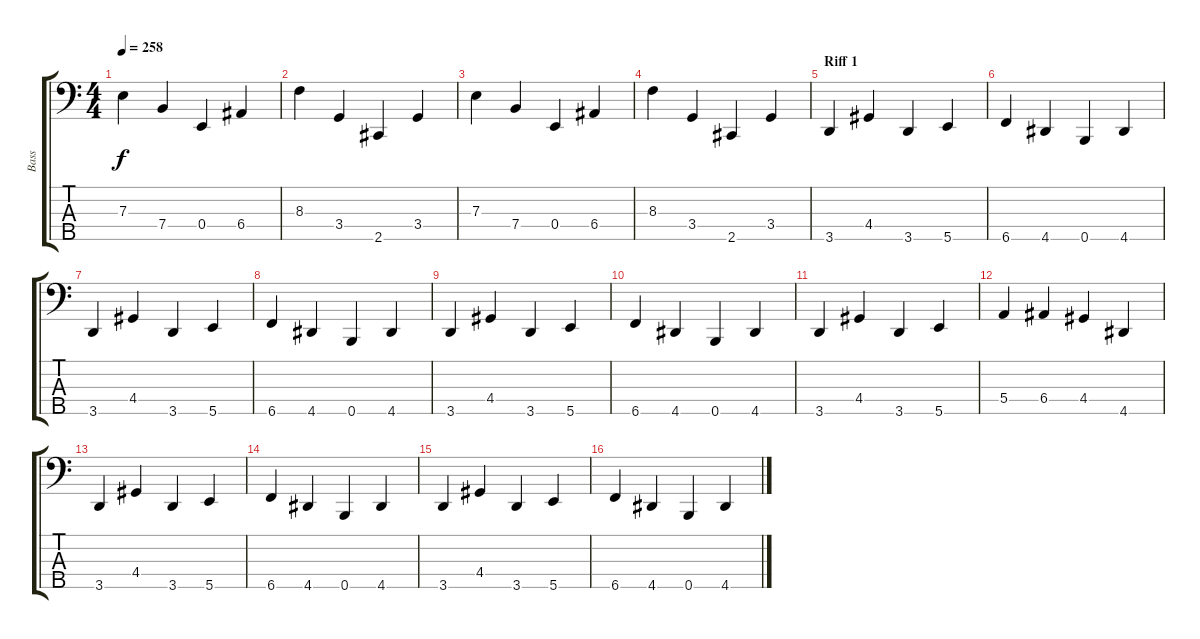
\track ("Bass" "Bass") {instrument electricbassfinger}
\staff {score tabs}
\tuning (G2 D2 A1 E1 B0) {hide}
\ts (4 4)
\tempo 258
\clef f4
\ks c
7.3.4{dy f} 7.4.4 0.4.4 6.4.4 |
8.3.4 3.4.4 2.5.4 3.4.4 |
7.3.4 7.4.4 0.4.4 6.4.4 |
8.3.4 3.4.4 2.5.4 3.4.4 |
\section ("" "Riff 1")
3.5.4 4.4.4 3.5.4 5.5.4 |
6.5.4 4.5.4 0.5.4 4.5.4 |
3.5.4 4.4.4 3.5.4 5.5.4 |
6.5.4 4.5.4 0.5.4 4.5.4 |
3.5.4 4.4.4 3.5.4 5.5.4 |
6.5.4 4.5.4 0.5.4 4.5.4 |
3.5.4 4.4.4 3.5.4 5.5.4 |
5.4.4 6.4.4 4.4.4 4.5.4 |
3.5.4 4.4.4 3.5.4 5.5.4 |
6.5.4 4.5.4 0.5.4 4.5.4 |
3.5.4 4.4.4 3.5.4 5.5.4 |
6.5.4 4.5.4 0.5.4 4.5.4
